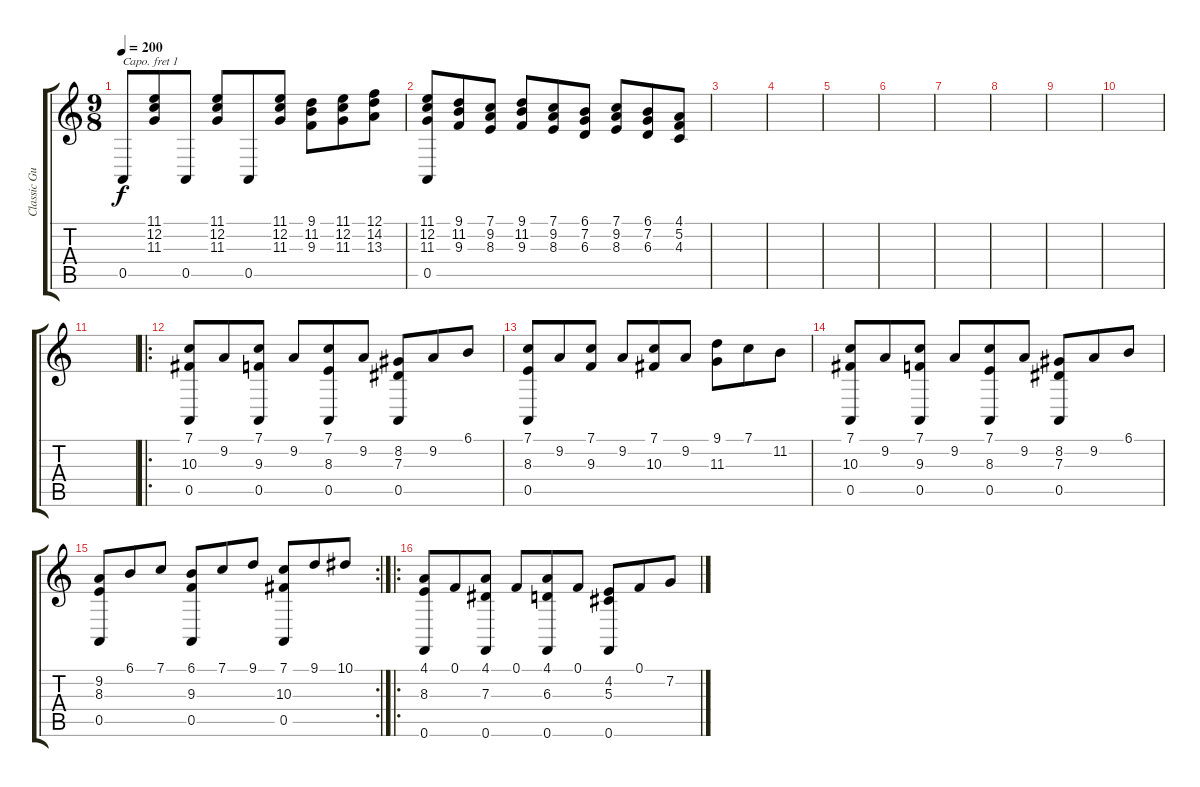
\track ("Classic Guitar" "Classic Gu") {instrument acousticgrandpiano}
\staff {score tabs}
\capo 1
\tuning (E4 B3 G3 D3 Ab2 E2) {hide}
\ts (9 8)
\tempo 200
\clef g2
\ks c
0.5.8{dy f} (11.1 12.2 11.3).8 0.5.8 (11.1 12.2 11.3).8 0.5.8 (11.1 12.2 11.3).8 (9.1 11.2 9.3).8 (11.1 12.2 11.3).8 (12.1 14.2 13.3).8 |
(11.1 12.2 11.3 0.5).8 (9.1 11.2 9.3).8 (7.1 9.2 8.3).8 (9.1 11.2 9.3).8 (7.1 9.2 8.3).8 (6.1 7.2 6.3).8 (7.1 9.2 8.3).8 (6.1 7.2 6.3).8 (4.1 5.2 4.3).8 |
|
|
|
|
|
|
|
|
|
\ro
(7.1 10.3 0.5).8 9.2.8 (7.1 9.3 0.5).8 9.2.8 (7.1 8.3 0.5).8 9.2.8 (8.2 7.3 0.5).8 9.2.8 6.1.8 |
(7.1 8.3 0.5).8 9.2.8 (7.1 9.3).8 9.2.8 (7.1 10.3).8 9.2.8 (9.1 11.3).8 7.1.8 11.2.8 |
(7.1 10.3 0.5).8 9.2.8 (7.1 9.3 0.5).8 9.2.8 (7.1 8.3 0.5).8 9.2.8 (8.2 7.3 0.5).8 9.2.8 6.1.8 |
\rc 2
(9.2 8.3 0.5).8 6.1.8 7.1.8 (6.1 9.3 0.5).8 7.1.8 9.1.8 (7.1 10.3 0.5).8 9.1.8 10.1.8 |
\ro
(4.1 8.3 0.6).8 0.1.8 (4.1 7.3 0.6).8 0.1.8 (4.1 6.3 0.6).8 0.1.8 (4.2 5.3 0.6).8 0.1.8 7.2.8
